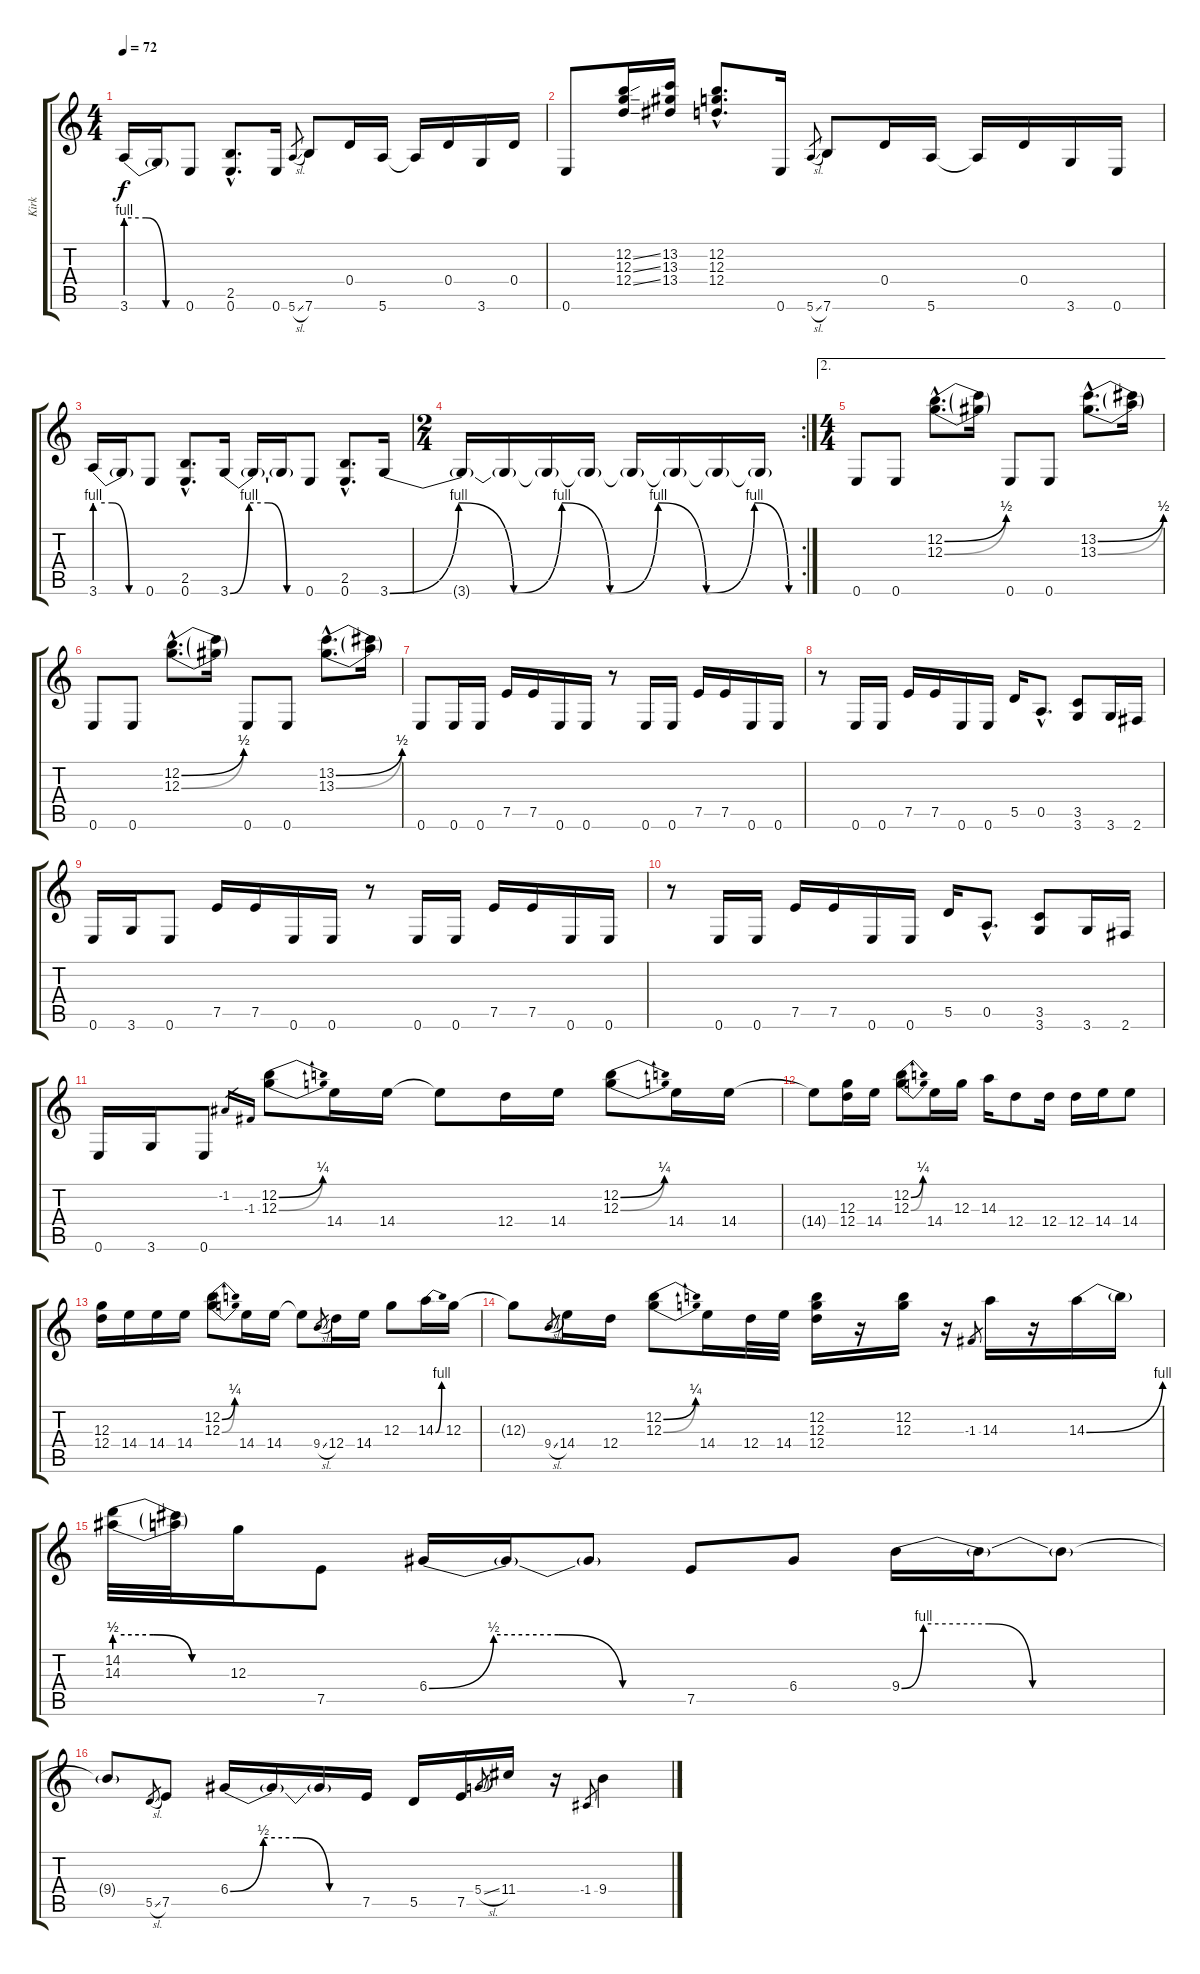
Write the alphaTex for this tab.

\track ("Kirk" "Kirk") {instrument distortionguitar}
\staff {score tabs}
\tuning (E4 B3 G3 D3 A2 E2) {hide}
\ts (4 4)
\tempo 72
\clef g2
\ks c
3.6{be (custom 0 4 20 4 40 0 60 0)}.16{dy f} 3.6{t}.16 0.6.8 (2.5{hac} 0.6{hac}).8{d} 0.6.16 5.6{sl}.8{gr} 7.6.8 0.4.16 5.6.16 5.6{t}.16 0.4.16 3.6.16 0.4.16 |
0.6.8 (12.2{ss} 12.3{ss} 12.4{ss}).16 (13.2 13.3 13.4).16 (12.2{hac} 12.3{hac} 12.4{hac}).8{d} 0.6.16 5.6{sl}.8{gr} 7.6.8 0.4.16 5.6.16 5.6{t}.16 0.4.16 3.6.16 0.6.16 |
3.6{be (custom 0 4 20 4 40 0 60 0)}.16 3.6{t}.16 0.6.8 (2.5{hac} 0.6{hac}).8{d} 3.6{be (custom 0 0 15 4 30 4 45 0 60 0)}.16 3.6{t}.16 3.6{t}.16 0.6.8 (2.5{hac} 0.6{hac}).8{d} 3.6{be (custom 0 0 10 4 18 0 25 4 32 0 39 4 46 0 53 4 58 0 60 0)}.16 |
\rc 2
\ts (2 4)
3.6{t}.16 3.6{t}.16 3.6{t}.16 3.6{t}.16 3.6{t}.16 3.6{t}.16 3.6{t}.16 3.6{t}.16 |
\ae 2
\ts (4 4)
0.6.8 0.6.8 (12.2{be (bend 0 0 60 2) hac} 12.3{be (bend 0 0 60 2) hac}).8{d} (12.2{t} 12.3{t}).16 0.6.8 0.6.8 (13.2{be (bend 0 0 60 2) hac} 13.3{be (bend 0 0 60 2) hac}).8{d} (13.2{t} 13.3{t}).16 |
0.6.8 0.6.8 (12.2{be (bend 0 0 60 2) hac} 12.3{be (bend 0 0 60 2) hac}).8{d} (12.2{t} 12.3{t}).16 0.6.8 0.6.8 (13.2{be (bend 0 0 60 2) hac} 13.3{be (bend 0 0 60 2) hac}).8{d} (13.2{t} 13.3{t}).16 |
0.6.8 0.6.16 0.6.16 7.5.16 7.5.16 0.6.16 0.6.16 r.8 0.6.16 0.6.16 7.5.16 7.5.16 0.6.16 0.6.16 |
r.8 0.6.16 0.6.16 7.5.16 7.5.16 0.6.16 0.6.16 5.5.16 0.5{hac}.8{d} (3.5 3.6).8 3.6.16 2.6.16 |
0.6.16 3.6.16 0.6.8 7.5.16 7.5.16 0.6.16 0.6.16 r.8 0.6.16 0.6.16 7.5.16 7.5.16 0.6.16 0.6.16 |
r.8 0.6.16 0.6.16 7.5.16 7.5.16 0.6.16 0.6.16 5.5.16 0.5{hac}.8{d} (3.5 3.6).8 3.6.16 2.6.16 |
0.6.16 3.6.16 0.6.8 -1.2.16{gr} -1.3.16{gr} (12.2{be (bend 0 0 60 1)} 12.3{be (bend 0 0 60 1)}).8 14.4.16 14.4.16 14.4{t}.8 12.4.16 14.4.16 (12.2{be (bend 0 0 60 1)} 12.3{be (bend 0 0 60 1)}).8 14.4.16 14.4.16 |
14.4{t}.8 (12.3 12.4).16 14.4.16 (12.2{be (bend 0 0 60 1)} 12.3{be (bend 0 0 60 1)}).8 14.4.16 12.3.16 14.3.16 12.4.8 12.4.16 12.4.16 14.4.16 14.4.8 |
(12.3 12.4).16 14.4.16 14.4.16 14.4.16 (12.2{be (bend 0 0 60 1)} 12.3{be (bend 0 0 60 1)}).8 14.4.16 14.4.16 14.4{t}.8 9.4{sl}.8{gr} 12.4.16 14.4.16 12.3.8 14.3{be (bend 0 0 60 4)}.16 12.3.16 |
12.3{t}.8 9.4{sl}.8{gr} 14.4.16 12.4.16 (12.2{be (bend 0 0 60 1)} 12.3{be (bend 0 0 60 1)}).8 14.4.16 12.4.32 14.4.32 (12.2 12.3 12.4).16 r.16 (12.2 12.3).16 r.16 -1.3.8{gr} 14.3.16 r.16 14.3{be (bend 0 0 60 4)}.16 14.3{t}.16 |
(14.2{be (custom 0 2 20 2 40 0 60 0)} 14.3{be (custom 0 2 20 2 40 0 60 0)}).32 (14.2{t} 14.3{t}).32 12.3.16 7.5.8 6.4{be (custom 0 0 15 2 30 2 45 0 60 0)}.16 6.4{t}.16 6.4{t}.8 7.5.8 6.4.8 9.4{be (custom 0 0 5 4 20 4 30 0 45 0 60 0)}.16 9.4{t}.16 9.4{t}.8 |
9.4{t}.8 5.5{sl}.8{gr} 7.5.8 6.4{be (custom 0 0 15 2 30 2 45 0 60 0)}.16 6.4{t}.16 6.4{t}.16 7.5.16 5.5.16 7.5.16 5.4{sl}.8{gr} 11.4.16 r.16 -1.4.8{gr} 9.4.4
